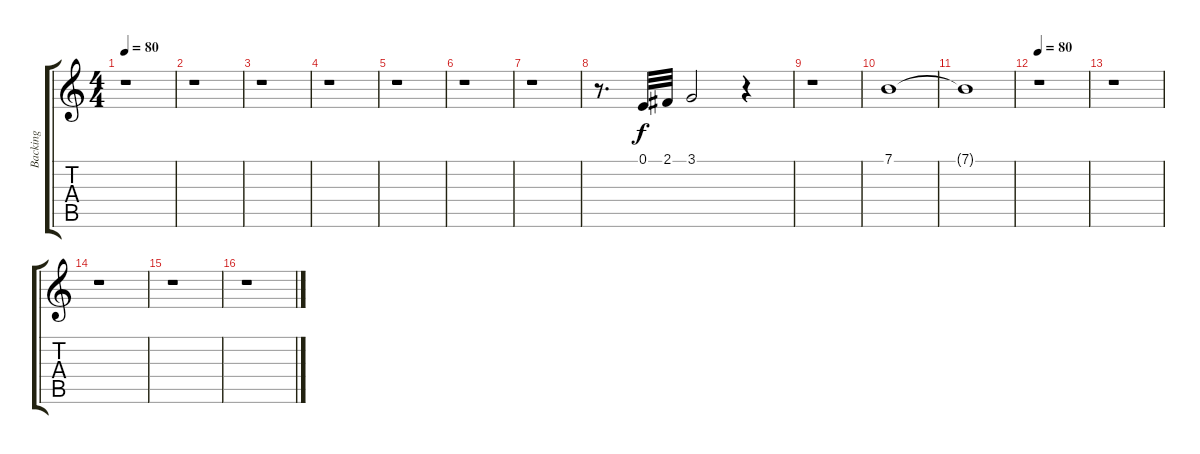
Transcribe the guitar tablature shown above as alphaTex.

\track ("Backing" "Backing") {instrument frenchhorn}
\staff {score tabs}
\tuning (E4 B3 G3 D3 A2 E2) {hide}
\ts (4 4)
\tempo 80
\clef g2
\ks c
r.1{dy f} |
r.1 |
r.1 |
r.1 |
r.1 |
r.1 |
r.1 |
r.8{d} 0.1.32 2.1.32 3.1.2 r.4 |
r.1 |
7.1.1 |
7.1{t}.1 |
\tempo 80
r.1 |
r.1 |
r.1 |
r.1 |
r.1
